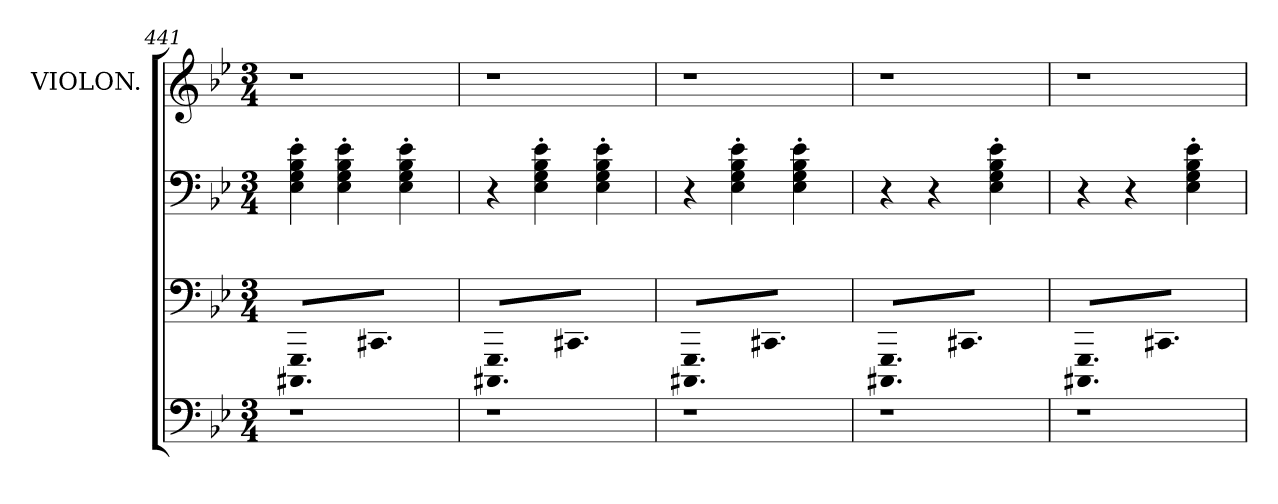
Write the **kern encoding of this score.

**kern	**kern	**kern	**kern
*part3	*part2	*part2	*part1
*staff4	*staff3	*staff2	*staff1
*	*	*	*I"VIOLON.
*clefF4	*clefF4	*clefF4	*clefG2
*k[b-e-]	*k[b-e-]	*k[b-e-]	*k[b-e-]
*B-:	*B-:	*B-:	*B-:
*M3/4	*M3/4	*M3/4	*M3/4
=441	=441	=441	=441
!LO:N:vis=1	!	!	!
*	*Xtuplet	*	*
!	!LO:N:vis=16.	!	!LO:N:vis=1
2.r	18%7CCC#X/ 18%7GGG/LL	4E-\'> 4G\'> 4B-\'> 4e-\'>	2.r
.	.	4E-\'> 4G\'> 4B-\'> 4e-\'>	.
!	!LO:N:vis=16.	!	!
.	18%7CC#X/JJ	.	.
.	.	4E-\'> 4G\'> 4B-\'> 4e-\'>	.
36ryy	.	36ryy	36ryy
=442	=442	=442	=442
!LO:N:vis=1	!LO:N:vis=16.	!	!LO:N:vis=1
2.r	18%7CCC#X/ 18%7GGG/LL	4r	2.r
.	.	4E-\'> 4G\'> 4B-\'> 4e-\'>	.
!	!LO:N:vis=16.	!	!
.	18%7CC#X/JJ	.	.
.	.	4E-\'> 4G\'> 4B-\'> 4e-\'>	.
36ryy	.	36ryy	36ryy
=443	=443	=443	=443
!LO:N:vis=1	!LO:N:vis=16.	!	!LO:N:vis=1
2.r	18%7CCC#X/ 18%7GGG/LL	4r	2.r
.	.	4E-\'> 4G\'> 4B-\'> 4e-\'>	.
!	!LO:N:vis=16.	!	!
.	18%7CC#X/JJ	.	.
.	.	4E-\'> 4G\'> 4B-\'> 4e-\'>	.
36ryy	.	36ryy	36ryy
=444	=444	=444	=444
!LO:N:vis=1	!LO:N:vis=16.	!	!LO:N:vis=1
2.r	18%7CCC#X/ 18%7GGG/LL	4r	2.r
.	.	4r	.
!	!LO:N:vis=16.	!	!
.	18%7CC#X/JJ	.	.
.	.	4E-\'> 4G\'> 4B-\'> 4e-\'>	.
36ryy	.	36ryy	36ryy
!!LO:LB:g=z
=445	=445	=445	=445
!LO:N:vis=1	!LO:N:vis=16.	!	!LO:N:vis=1
2.r	18%7CCC#X/ 18%7GGG/LL	4r	2.r
.	.	4r	.
!	!LO:N:vis=16.	!	!
.	18%7CC#X/JJ	.	.
.	.	4E-\'> 4G\'> 4B-\'> 4e-\'>	.
36ryy	.	36ryy	36ryy
=	=	=	=
*-	*-	*-	*-
